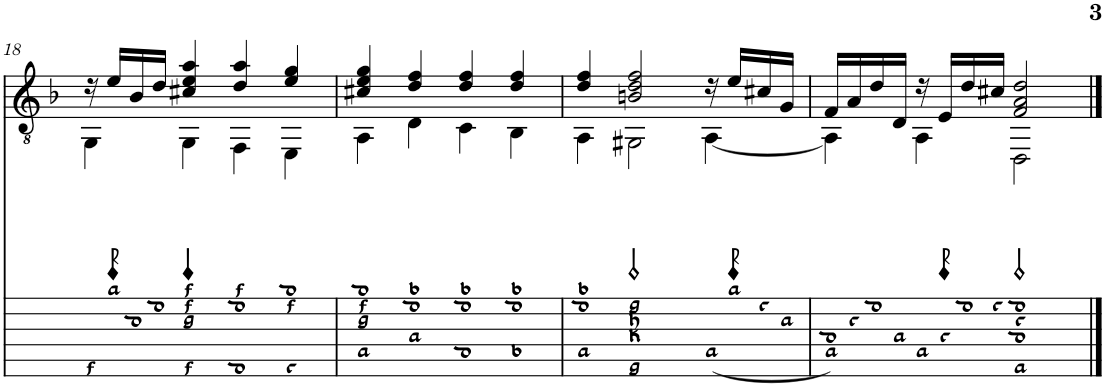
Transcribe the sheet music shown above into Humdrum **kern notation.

**kern	**kern
*part1	*part1
*staff2	*staff1
*I"Guitar	*
*I'Guit.	*
!!LO:PB:g=z
*	*clefGv2
*k[b-]	*k[b-]
*M4/4	*M4/4
=18	=18
*^	*^
16r	4GG	16r	4GG\
16eLL	.	16e/LL	.
16B-	.	16B-/	.
16dJJ	.	16d/JJ	.
4c# 4e 4a	4GG	4c#X/ 4e/ 4a/	4GG\
4d 4a	4FF	4d/ 4a/	4FF\
4e 4g	4EE	4e/ 4g/	4EE\
=19	=19	=19	=19
4c# 4e 4g	4AA	4c#X/ 4e/ 4g/	4AA\
4d 4f	4D	4d/ 4f/	4D\
4d 4f	4C	4d/ 4f/	4C\
4d 4f	4BB-	4d/ 4f/	4BB-\
=20	=20	=20	=20
4d 4f	4AA	4d/ 4f/	4AA\
2B 2d 2f	2GG#	2Bn/ 2d/ 2f/	2GG#X\
16r	[4AA	16r	[4AA\
16eLL	.	16e/LL	.
16c#	.	16c#X/	.
16GJJ	.	16G/JJ	.
=21	=21	=21	=21
16FLL	4AA]	16F/LL	4AA\]
16AJ	.	16A/	.
16dL	.	16d/	.
16DJJ	.	16D/JJ	.
16r	4AA	16r	4AA\
16ELL	.	16E/LL	.
16d	.	16d/	.
16c#JJ	.	16c#X/JJ	.
2F 2A 2d	2DD	2F/ 2A/ 2d/	2DD\
*v	*v	*	*
*	*v	*v
==	==
*-	*-
